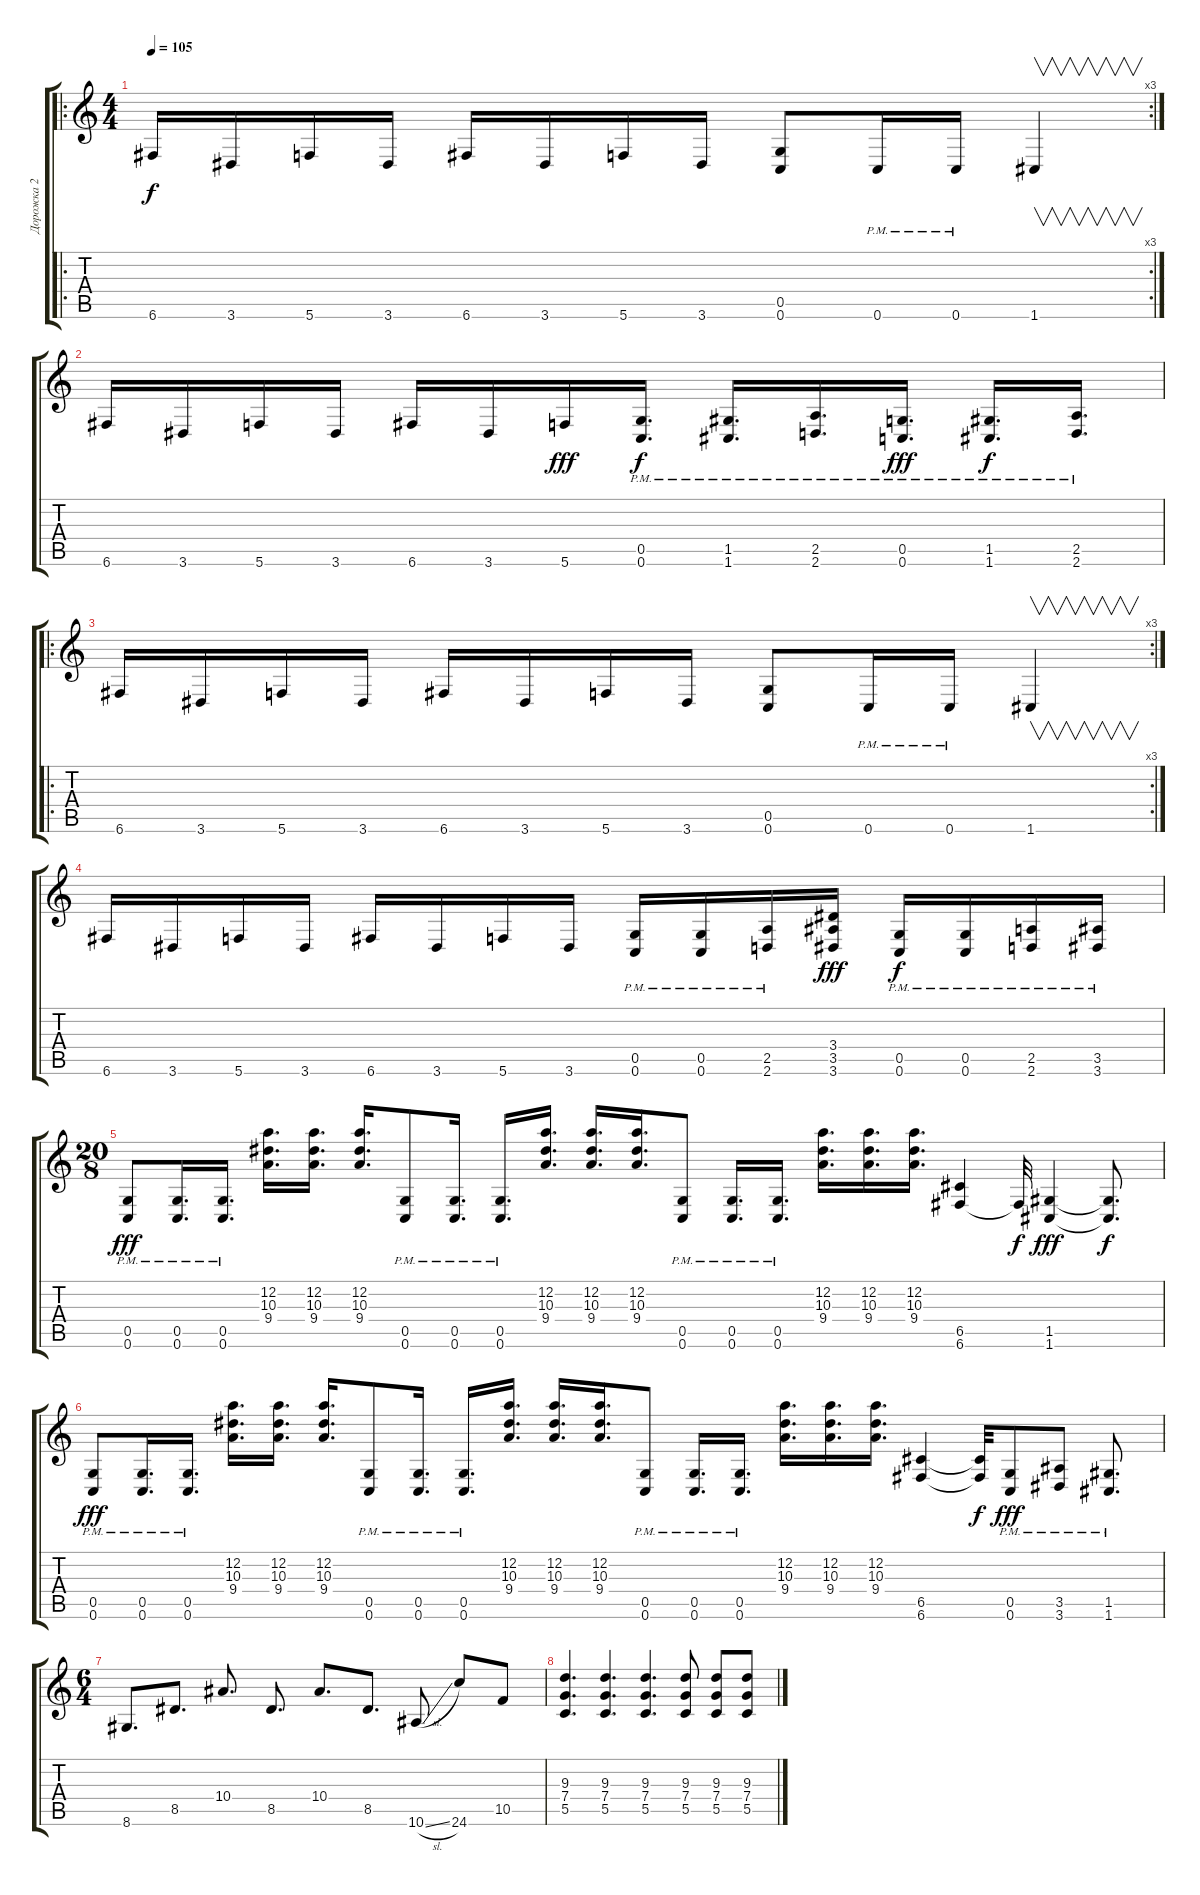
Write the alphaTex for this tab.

\track ("Дорожка 2" "Дорожка 2") {instrument overdrivenguitar}
\staff {score tabs}
\tuning (D4 A3 F3 C3 G2 C2) {hide}
\ro
\rc 3
\ts (4 4)
\tempo 105
\clef g2
\ks c
6.6.16{dy f} 3.6.16 5.6.16 3.6.16 6.6.16 3.6.16 5.6.16 3.6.16 (0.5 0.6).8 0.6{pm}.16 0.6{pm}.16 1.6.4{v} |
6.6.16 3.6.16 5.6.16 3.6.16 6.6.16 3.6.16 5.6.16{dy fff} (0.5{pm} 0.6{pm}).16{d dy f} (1.5{pm} 1.6{pm}).16{d} (2.5{pm} 2.6{pm}).16{d} (0.5{pm} 0.6{pm}).16{d dy fff} (1.5{pm} 1.6{pm}).16{d dy f} (2.5{pm} 2.6{pm}).16{d} |
\ro
\rc 3
6.6.16 3.6.16 5.6.16 3.6.16 6.6.16 3.6.16 5.6.16 3.6.16 (0.5 0.6).8 0.6{pm}.16 0.6{pm}.16 1.6.4{v} |
6.6.16 3.6.16 5.6.16 3.6.16 6.6.16 3.6.16 5.6.16 3.6.16 (0.5{pm} 0.6{pm}).16 (0.5{pm} 0.6{pm}).16 (2.5{pm} 2.6{pm}).16 (3.4 3.5 3.6).16{dy fff} (0.5{pm} 0.6{pm}).16{dy f} (0.5{pm} 0.6{pm}).16 (2.5{pm} 2.6{pm}).16 (3.5{pm} 3.6{pm}).16 |
\ts (20 8)
(0.5{pm} 0.6{pm}).8{dy fff} (0.5{pm} 0.6{pm}).16{d} (0.5{pm} 0.6{pm}).16{d} (12.2 10.3 9.4).16{d} (12.2 10.3 9.4).16{d} (12.2 10.3 9.4).16{d} (0.5{pm} 0.6{pm}).8 (0.5{pm} 0.6{pm}).16{d} (0.5{pm} 0.6{pm}).16{d} (12.2 10.3 9.4).16{d} (12.2 10.3 9.4).16{d} (12.2 10.3 9.4).16{d} (0.5{pm} 0.6{pm}).8 (0.5{pm} 0.6{pm}).16{d} (0.5{pm} 0.6{pm}).16{d} (12.2 10.3 9.4).16{d} (12.2 10.3 9.4).16{d} (12.2 10.3 9.4).16{d} (6.5 6.6).4 6.6{t}.32{dy f} (1.5 1.6).4{dy fff} (1.5{t} 1.6{t}).8{d dy f} |
(0.5{pm} 0.6{pm}).8{dy fff} (0.5{pm} 0.6{pm}).16{d} (0.5{pm} 0.6{pm}).16{d} (12.2 10.3 9.4).16{d} (12.2 10.3 9.4).16{d} (12.2 10.3 9.4).16{d} (0.5{pm} 0.6{pm}).8 (0.5{pm} 0.6{pm}).16{d} (0.5{pm} 0.6{pm}).16{d} (12.2 10.3 9.4).16{d} (12.2 10.3 9.4).16{d} (12.2 10.3 9.4).16{d} (0.5{pm} 0.6{pm}).8 (0.5{pm} 0.6{pm}).16{d} (0.5{pm} 0.6{pm}).16{d} (12.2 10.3 9.4).16{d} (12.2 10.3 9.4).16{d} (12.2 10.3 9.4).16{d} (6.5 6.6).4 (6.5{t} 6.6{t}).32{dy f} (0.5{pm} 0.6{pm}).8{dy fff} (3.5{pm} 3.6{pm}).8 (1.5{pm} 1.6{pm}).8{d} |
\ts (6 4)
8.6.8{d volume 9} 8.5.8{d} 10.4.8{d} 8.5.8{d} 10.4.8{d} 8.5.8{d} 10.6{sl}.8 24.6.8 10.5.8 |
(9.3 7.4 5.5).4{d} (9.3 7.4 5.5).4{d} (9.3 7.4 5.5).4{d} (9.3 7.4 5.5).8 (9.3 7.4 5.5).8 (9.3 7.4 5.5).8
